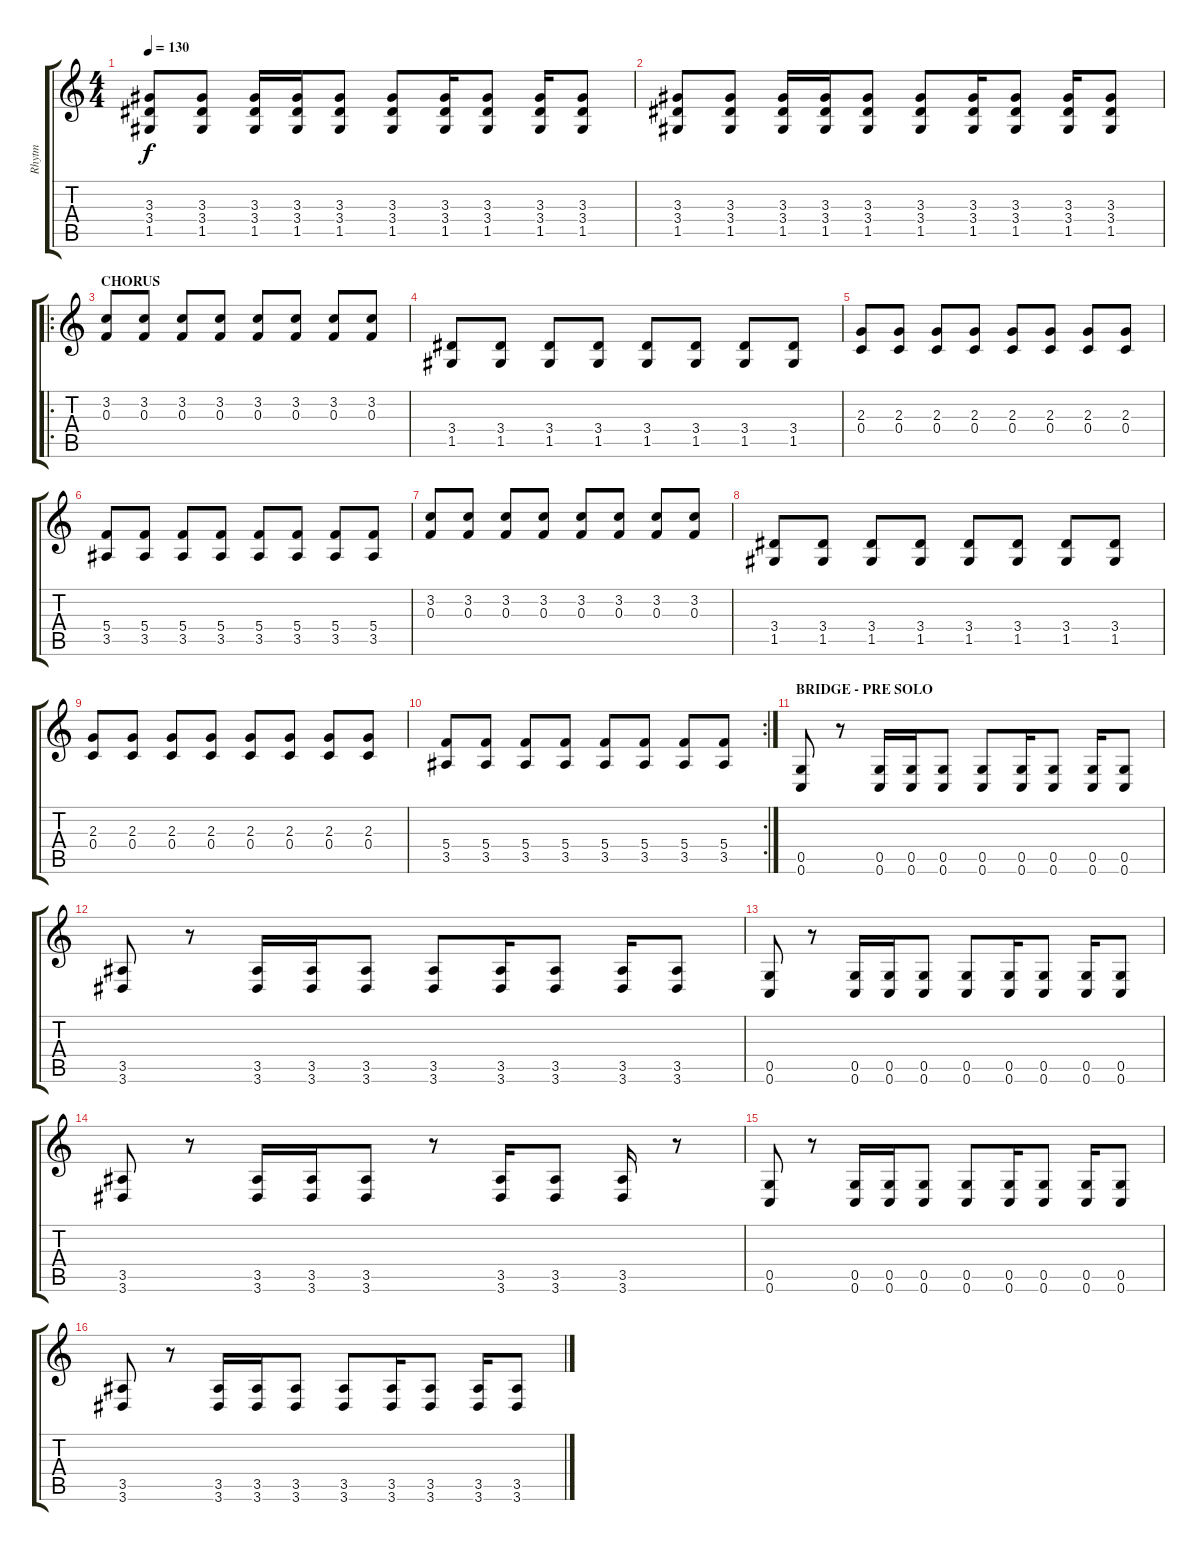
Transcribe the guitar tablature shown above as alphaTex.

\track ("Rhytm" "Rhytm") {instrument distortionguitar}
\staff {score tabs}
\tuning (D4 A3 F3 C3 G2 C2) {hide}
\ts (4 4)
\tempo 130
\clef g2
\ks c
(3.3 3.4 1.5).8{dy f} (3.3 3.4 1.5).8 (3.3 3.4 1.5).16 (3.3 3.4 1.5).16 (3.3 3.4 1.5).8 (3.3 3.4 1.5).8 (3.3 3.4 1.5).16 (3.3 3.4 1.5).8 (3.3 3.4 1.5).16 (3.3 3.4 1.5).8 |
(3.3 3.4 1.5).8 (3.3 3.4 1.5).8 (3.3 3.4 1.5).16 (3.3 3.4 1.5).16 (3.3 3.4 1.5).8 (3.3 3.4 1.5).8 (3.3 3.4 1.5).16 (3.3 3.4 1.5).8 (3.3 3.4 1.5).16 (3.3 3.4 1.5).8 |
\ro
\section ("" "CHORUS")
(3.2 0.3).8 (3.2 0.3).8 (3.2 0.3).8 (3.2 0.3).8 (3.2 0.3).8 (3.2 0.3).8 (3.2 0.3).8 (3.2 0.3).8 |
(3.4 1.5).8 (3.4 1.5).8 (3.4 1.5).8 (3.4 1.5).8 (3.4 1.5).8 (3.4 1.5).8 (3.4 1.5).8 (3.4 1.5).8 |
(2.3 0.4).8 (2.3 0.4).8 (2.3 0.4).8 (2.3 0.4).8 (2.3 0.4).8 (2.3 0.4).8 (2.3 0.4).8 (2.3 0.4).8 |
(5.4 3.5).8 (5.4 3.5).8 (5.4 3.5).8 (5.4 3.5).8 (5.4 3.5).8 (5.4 3.5).8 (5.4 3.5).8 (5.4 3.5).8 |
(3.2 0.3).8 (3.2 0.3).8 (3.2 0.3).8 (3.2 0.3).8 (3.2 0.3).8 (3.2 0.3).8 (3.2 0.3).8 (3.2 0.3).8 |
(3.4 1.5).8 (3.4 1.5).8 (3.4 1.5).8 (3.4 1.5).8 (3.4 1.5).8 (3.4 1.5).8 (3.4 1.5).8 (3.4 1.5).8 |
(2.3 0.4).8 (2.3 0.4).8 (2.3 0.4).8 (2.3 0.4).8 (2.3 0.4).8 (2.3 0.4).8 (2.3 0.4).8 (2.3 0.4).8 |
\rc 2
(5.4 3.5).8 (5.4 3.5).8 (5.4 3.5).8 (5.4 3.5).8 (5.4 3.5).8 (5.4 3.5).8 (5.4 3.5).8 (5.4 3.5).8 |
\section ("" "BRIDGE - PRE SOLO")
(0.5 0.6).8 r.8 (0.5 0.6).16 (0.5 0.6).16 (0.5 0.6).8 (0.5 0.6).8 (0.5 0.6).16 (0.5 0.6).8 (0.5 0.6).16 (0.5 0.6).8 |
(3.5 3.6).8 r.8 (3.5 3.6).16 (3.5 3.6).16 (3.5 3.6).8 (3.5 3.6).8 (3.5 3.6).16 (3.5 3.6).8 (3.5 3.6).16 (3.5 3.6).8 |
(0.5 0.6).8 r.8 (0.5 0.6).16 (0.5 0.6).16 (0.5 0.6).8 (0.5 0.6).8 (0.5 0.6).16 (0.5 0.6).8 (0.5 0.6).16 (0.5 0.6).8 |
(3.5 3.6).8 r.8 (3.5 3.6).16 (3.5 3.6).16 (3.5 3.6).8 r.8 (3.5 3.6).16 (3.5 3.6).8 (3.5 3.6).16 r.8 |
(0.5 0.6).8 r.8 (0.5 0.6).16 (0.5 0.6).16 (0.5 0.6).8 (0.5 0.6).8 (0.5 0.6).16 (0.5 0.6).8 (0.5 0.6).16 (0.5 0.6).8 |
(3.5 3.6).8 r.8 (3.5 3.6).16 (3.5 3.6).16 (3.5 3.6).8 (3.5 3.6).8 (3.5 3.6).16 (3.5 3.6).8 (3.5 3.6).16 (3.5 3.6).8
